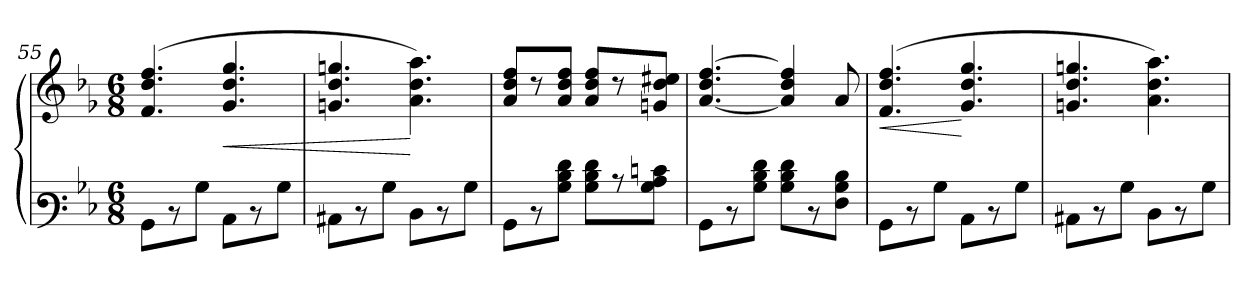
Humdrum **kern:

**kern	**kern	**dynam
*part1	*part1	*part1
*staff2	*staff1	*staff1/2
!!LO:LB:g=z
*clefF3	*clefG3	*
*k[b-e-]	*k[b-e-]	*
*M6/8	*M6/8	*
=55	=55	=55
8BB-\L	(>4.d/ 4.b-/ 4.dd/	.
8rD	.	.
8B-\J	.	.
!	!	!LO:HP:b
8C\L	4.e-/ 4.b-/ 4.ee-/	<
8rD	.	.
8B-\J	.	.
=56	=56	=56
8C#X\L	4.en/ 4.b-/ 4.een/	.
8rD	.	.
8B-\J	.	.
8D\L	4.f\ 4.b-\ 4.ff\)	[
8rD	.	.
8B-\J	.	.
=57	=57	=57
8BB-\L	8f/ 8b-/ 8dd/L	.
8rD	8rb	.
8B-\ 8d\ 8f\J	8f/ 8b-/ 8dd/J	.
8B-\ 8d\ 8f\L	8f/ 8b-/ 8dd/L	.
8r	8rb	.
8B-\ 8c\ 8en\J	8en/ 8b-/ 8cc#X/J	.
=58	=58	=58
8BB-\L	[<4.f/ 4.b-/ [>4.dd/	.
8rD	.	.
8B-\ 8d\ 8f\J	.	.
8B-\ 8d\ 8f\L	4f/] 4b-/ 4dd/]	.
8rD	.	.
8F\ 8B-\ 8d\J	8f/	.
=59	=59	=59
!	!	!LO:HP:b
8BB-\L	(>4.d/ 4.b-/ 4.dd/	<
8rD	.	.
8B-\J	.	.
8C\L	4.e-/ 4.b-/ 4.ee-/	[
8rD	.	.
8B-\J	.	.
=60	=60	=60
8C#X\L	4.en/ 4.b-/ 4.een/	.
8rD	.	.
8B-\J	.	.
8D\L	4.f\ 4.b-\ 4.ff\)	.
8rD	.	.
8B-\J	.	.
=	=	=
*-	*-	*-
